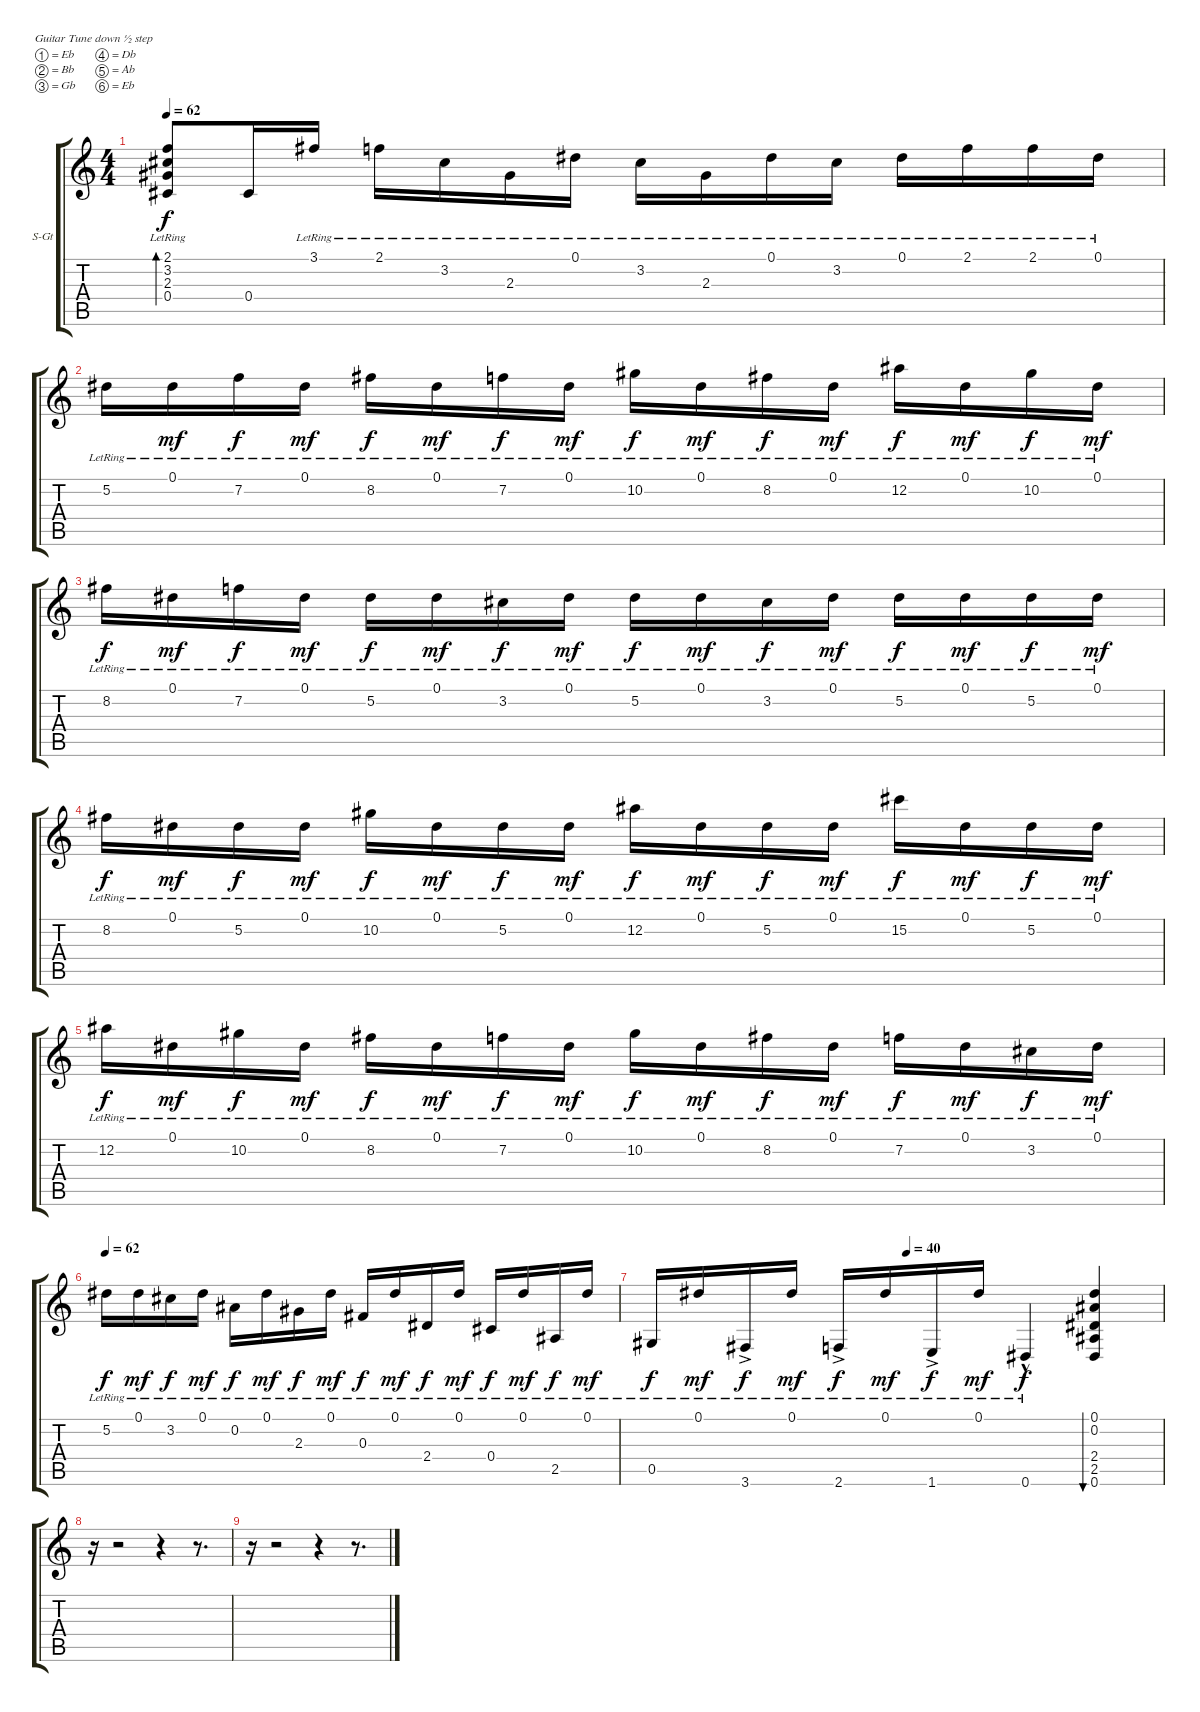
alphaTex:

\bracketExtendMode groupsimilarinstruments
\firstSystemTrackNameOrientation horizontal
\otherSystemsTrackNameOrientation horizontal
\track ("Track 1" "S-Gt") {instrument acousticguitarsteel}
\staff {score tabs}
\tuning (Eb4 Bb3 Gb3 Db3 Ab2 Eb2)
\ts (4 4)
\tempo 62
\clef g2
\ks c
(2.1 3.2{lr} 2.3{lr} 0.4{lr}).8{bd 60 dy f} 0.4.16 3.1{lr}.16 2.1{lr}.16 3.2{lr}.16 2.3{lr}.16 0.1{lr}.16 3.2{lr}.16 2.3{lr}.16 0.1{lr}.16 3.2{lr}.16 0.1{lr}.16 2.1{lr}.16 2.1{lr}.16 0.1{lr}.16 |
5.2{lr}.16 0.1{lr}.16{dy mf} 7.2{lr}.16{dy f} 0.1{lr}.16{dy mf} 8.2{lr}.16{dy f} 0.1{lr}.16{dy mf} 7.2{lr}.16{dy f} 0.1{lr}.16{dy mf} 10.2{lr}.16{dy f} 0.1{lr}.16{dy mf} 8.2{lr}.16{dy f} 0.1{lr}.16{dy mf} 12.2{lr}.16{dy f} 0.1{lr}.16{dy mf} 10.2{lr}.16{dy f} 0.1{lr}.16{dy mf} |
8.2{lr}.16{dy f} 0.1{lr}.16{dy mf} 7.2{lr}.16{dy f} 0.1{lr}.16{dy mf} 5.2{lr}.16{dy f} 0.1{lr}.16{dy mf} 3.2{lr}.16{dy f} 0.1{lr}.16{dy mf} 5.2{lr}.16{dy f} 0.1{lr}.16{dy mf} 3.2{lr}.16{dy f} 0.1{lr}.16{dy mf} 5.2{lr}.16{dy f} 0.1{lr}.16{dy mf} 5.2{lr}.16{dy f} 0.1{lr}.16{dy mf} |
8.2{lr}.16{dy f} 0.1{lr}.16{dy mf} 5.2{lr}.16{dy f} 0.1{lr}.16{dy mf} 10.2{lr}.16{dy f} 0.1{lr}.16{dy mf} 5.2{lr}.16{dy f} 0.1{lr}.16{dy mf} 12.2{lr}.16{dy f} 0.1{lr}.16{dy mf} 5.2{lr}.16{dy f} 0.1{lr}.16{dy mf} 15.2{lr}.16{dy f} 0.1{lr}.16{dy mf} 5.2{lr}.16{dy f} 0.1{lr}.16{dy mf} |
12.2{lr}.16{dy f} 0.1{lr}.16{dy mf} 10.2{lr}.16{dy f} 0.1{lr}.16{dy mf} 8.2{lr}.16{dy f} 0.1{lr}.16{dy mf} 7.2{lr}.16{dy f} 0.1{lr}.16{dy mf} 10.2{lr}.16{dy f} 0.1{lr}.16{dy mf} 8.2{lr}.16{dy f} 0.1{lr}.16{dy mf} 7.2{lr}.16{dy f} 0.1{lr}.16{dy mf} 3.2{lr}.16{dy f} 0.1{lr}.16{dy mf} |
\tempo 62
5.2{lr}.16{dy f} 0.1{lr}.16{dy mf} 3.2{lr}.16{dy f} 0.1{lr}.16{dy mf} 0.2{lr}.16{dy f} 0.1{lr}.16{dy mf} 2.3{lr}.16{dy f} 0.1{lr}.16{dy mf} 0.3{lr}.16{dy f} 0.1{lr}.16{dy mf} 2.4{lr}.16{dy f} 0.1{lr}.16{dy mf} 0.4{lr}.16{dy f} 0.1{lr}.16{dy mf} 2.5{lr}.16{dy f} 0.1{lr}.16{dy mf} |
\tempo (40 0.5)
0.5{lr}.16{dy f} 0.1{lr}.16{dy mf} 3.6{ac lr}.16{dy f} 0.1{lr}.16{dy mf} 2.6{ac lr}.16{dy f} 0.1{lr}.16{dy mf} 1.6{ac lr}.16{dy f} 0.1{lr}.16{dy mf} 0.6{hac lr}.4{dy f} (0.1 0.2 2.4 2.5 0.6).4{bu 30} |
r.16 r.2 r.4 r.8{d} |
r.16 r.2 r.4 r.8{d}
